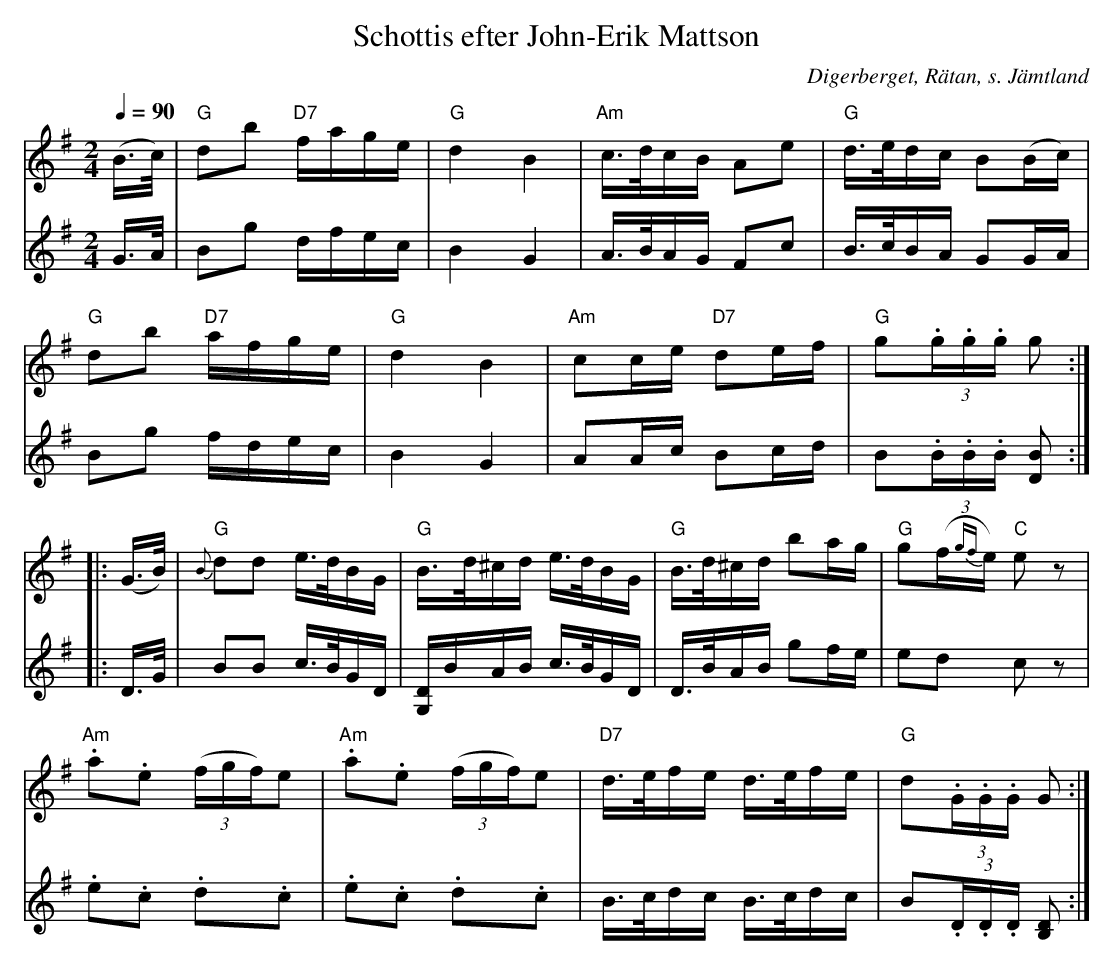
X:1
T:Schottis efter John-Erik Mattson
O:Digerberget, Rätan, s. Jämtland
M:2/4
L:1/16
Q:1/4=90
K:G
V:1
(B>c)|"G"d2b2 "D7"fage|"G"d4B4|"Am"c>dcB A2e2|"G"d>edc B2(Bc)|!
"G"d2b2 "D7"afge|"G"d4B4|"Am"c2ce "D7"d2ef|"G"g2(3.g.g.g g2::!
(G>B)|{B}"G"d2d2 e>dBG|"G"B>d^cd e>dBG|"G"B>d^cd b2ag|"G"g2(f{gf}e) "C"e2z2|!
"Am".a2.e2 (3(fgf)e2|"Am".a2.e2 (3(fgf)e2|"D7"d>efe d>efe|"G"d2(3.G.G.G G2:|]
V:2
G>A|B2g2 dfec|B4G4|A>BAG F2c2|B>cBA G2GA|!
B2g2 fdec|B4G4|A2Ac B2cd|B2(3.B.B.B [D2B2]::!
D>G|B2B2 c>BGD|[G,>D>]BAB c>BGD|D>BAB g2fe|e2d2 c2z2|!
.e2.c2 .d2.c2|.e2.c2 .d2.c2|B>cdc B>cdc|B2(3.D.D.D [B,2D2]:|]
